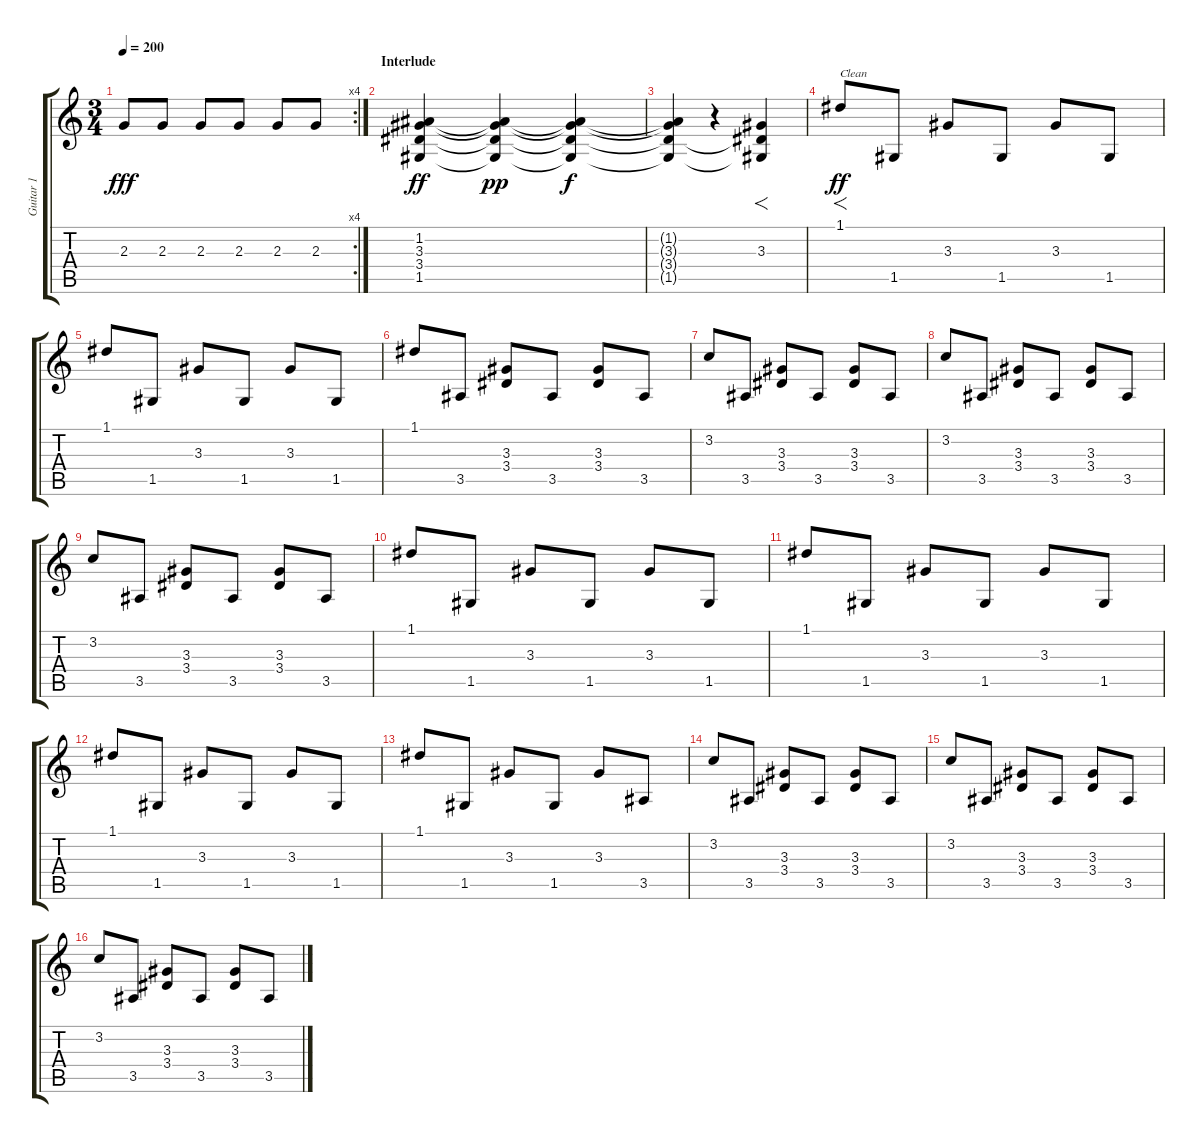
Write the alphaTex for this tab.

\track ("Guitar 1" "Guitar 1") {instrument distortionguitar}
\staff {score tabs}
\tuning (D4 A3 F3 C3 G2 C2) {hide}
\rc 4
\ts (3 4)
\tempo 200
\clef g2
\ks c
2.3.8{dy fff} 2.3.8 2.3.8 2.3.8 2.3.8 2.3.8 |
\section ("" "Interlude")
(1.2 3.3 3.4 1.5).4{dy ff} (1.2{t} 3.3{t} 3.4{t} 1.5{t}).4{dy pp} (1.2{t} 3.3{t} 3.4{t} 1.5{t}).4{dy f} |
(1.2{t} 3.3{t} 3.4{t} 1.5{t}).4 r.4 (3.3 3.4{t} 1.5{t}).4{f} |
1.1.8{f txt "Clean" dy ff instrument electricguitarclean} 1.5.8 3.3.8 1.5.8 3.3.8 1.5.8 |
1.1.8 1.5.8 3.3.8 1.5.8 3.3.8 1.5.8 |
1.1.8 3.5.8 (3.3 3.4).8 3.5.8 (3.3 3.4).8 3.5.8 |
3.2.8 3.5.8 (3.3 3.4).8 3.5.8 (3.3 3.4).8 3.5.8 |
3.2.8 3.5.8 (3.3 3.4).8 3.5.8 (3.3 3.4).8 3.5.8 |
3.2.8 3.5.8 (3.3 3.4).8 3.5.8 (3.3 3.4).8 3.5.8 |
1.1.8 1.5.8 3.3.8 1.5.8 3.3.8 1.5.8 |
1.1.8 1.5.8 3.3.8 1.5.8 3.3.8 1.5.8 |
1.1.8 1.5.8 3.3.8 1.5.8 3.3.8 1.5.8 |
1.1.8 1.5.8 3.3.8 1.5.8 3.3.8 3.5.8 |
3.2.8 3.5.8 (3.3 3.4).8 3.5.8 (3.3 3.4).8 3.5.8 |
3.2.8 3.5.8 (3.3 3.4).8 3.5.8 (3.3 3.4).8 3.5.8 |
3.2.8 3.5.8 (3.3 3.4).8 3.5.8 (3.3 3.4).8 3.5.8
